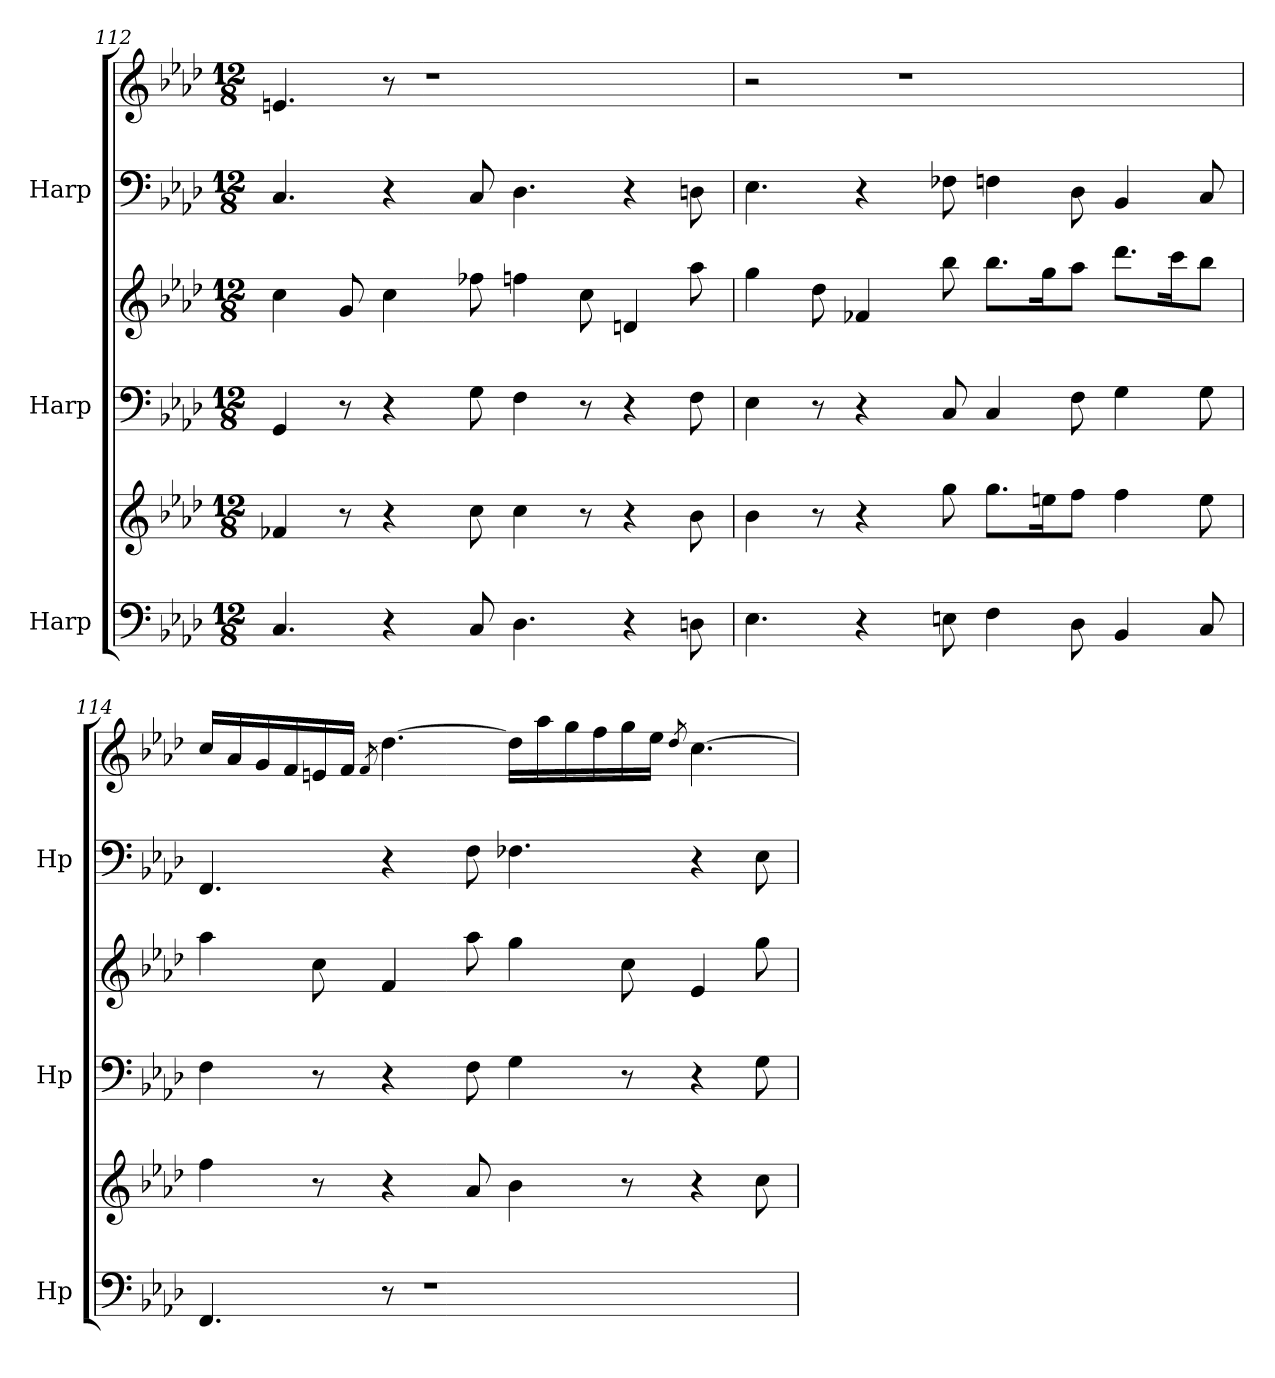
**kern	**kern	**kern	**kern	**kern	**kern
*part3	*part3	*part2	*part2	*part1	*part1
*staff6	*staff5	*staff4	*staff3	*staff2	*staff1
*I"Harp	*	*I"Harp	*	*I"Harp	*
*I'Hp	*	*I'Hp	*	*I'Hp	*
*clefF4	*clefG2	*clefF4	*clefG2	*clefF4	*clefG2
*k[b-e-a-d-]	*k[b-e-a-d-]	*k[b-e-a-d-]	*k[b-e-a-d-]	*k[b-e-a-d-]	*k[b-e-a-d-]
*M12/8	*M12/8	*M12/8	*M12/8	*M12/8	*M12/8
=112	=112	=112	=112	=112	=112
4.C/	4f-X/	4GG/	4cc\	4.C/	4.en/
.	8r	8r	8g/	.	.
4r	4r	4r	4cc\	4r	8r
.	.	.	.	.	1r
8C/	8cc\	8G\	8ff-X\	8C/	.
4.D-\	4cc\	4F\	4ffn\	4.D-\	.
.	8r	8r	8cc\	.	.
4r	4r	4r	4dn/	4r	.
8Dn\	8b-\	8F\	8aa-\	8Dn\	.
!!LO:PB:g=z
=113	=113	=113	=113	=113	=113
4.E-\	4b-\	4E-\	4gg\	4.E-\	2r
.	8r	8r	8dd-\	.	.
4r	4r	4r	4f-X/	4r	.
.	.	.	.	.	1r
8En\	8gg\	8C/	8bb-\	8F-X\	.
4F\	8.gg\L	4C/	8.bb-\L	4Fn\	.
.	16een\K	.	16gg\K	.	.
8D-\	8ff\J	8F\	8aa-\J	8D-\	.
4BB-/	4ff\	4G\	8.ddd-\L	4BB-/	.
.	.	.	16ccc\K	.	.
8C/	8ee\	8G\	8bb-\J	8C/	.
=114	=114	=114	=114	=114	=114
4.FF/	4ff\	4F\	4aa-\	4.FF/	16cc/LL
.	.	.	.	.	16a-/
.	.	.	.	.	16g/
.	.	.	.	.	16f/
.	8r	8r	8cc\	.	16en/
.	.	.	.	.	16f/JJ
.	.	.	.	.	8qf/
8r	4r	4r	4f/	4r	[4.dd-\
1r	.	.	.	.	.
.	8a-/	8F\	8aa-\	8F\	.
.	4b-\	4G\	4gg\	4.F-X\	16dd-\LL]
.	.	.	.	.	16aa-\
.	.	.	.	.	16gg\
.	.	.	.	.	16ff\
.	8r	8r	8cc\	.	16gg\
.	.	.	.	.	16ee-\JJ
.	.	.	.	.	8qdd-/
.	4r	4r	4e-/	4r	[4.cc\
.	8cc\	8G\	8gg\	8E-\	.
=	=	=	=	=	=
*-	*-	*-	*-	*-	*-
